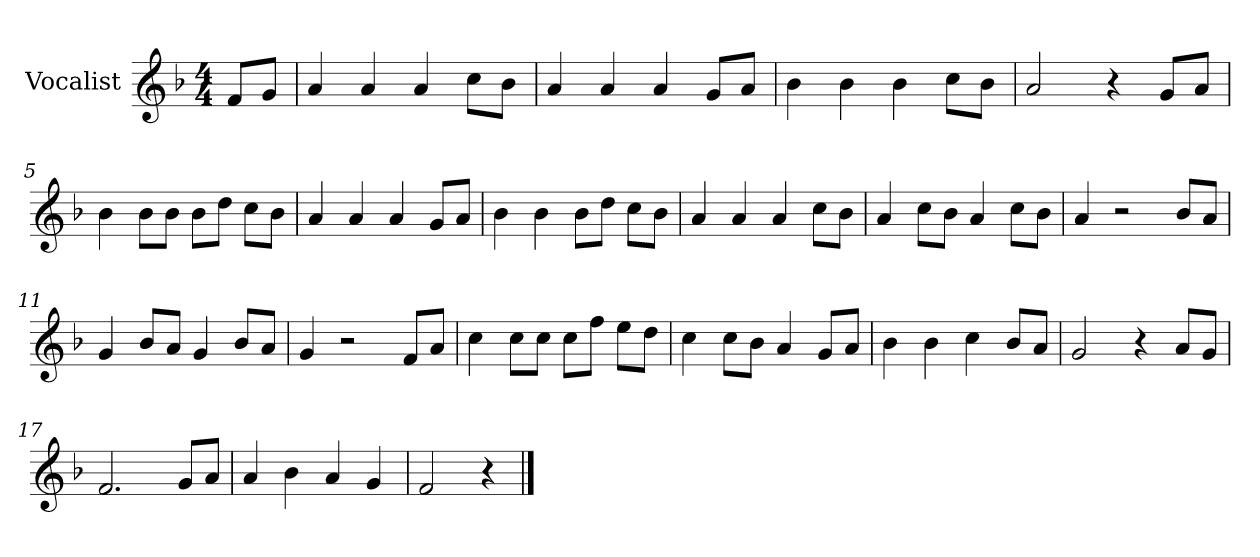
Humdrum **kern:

**kern
*part1
*staff1
*I"Vocalist
*k[b-]
*F:
*M4/4
=
8fL
8gJ
=1
4a
4a
4a
8ccL
8b-J
=2
4a
4a
4a
8gL
8aJ
=3
4b-
4b-
4b-
8ccL
8b-J
=4
2a
4r
8gL
8aJ
=5
4b-
8b-L
8b-J
8b-L
8ddJ
8ccL
8b-J
=6
4a
4a
4a
8gL
8aJ
=7
4b-
4b-
8b-L
8ddJ
8ccL
8b-J
=8
4a
4a
4a
8ccL
8b-J
=9
4a
8ccL
8b-J
4a
8ccL
8b-J
=10
4a
2r
8b-L
8aJ
=11
4g
8b-L
8aJ
4g
8b-L
8aJ
=12
4g
2r
8fL
8aJ
=13
4cc
8ccL
8ccJ
8ccL
8ffJ
8eeL
8ddJ
=14
4cc
8ccL
8b-J
4a
8gL
8aJ
=15
4b-
4b-
4cc
8b-L
8aJ
=16
2g
4r
8aL
8gJ
=17
2.f
8gL
8aJ
=18
4a
4b-
4a
4g
=19
2f
4r
==
*-
